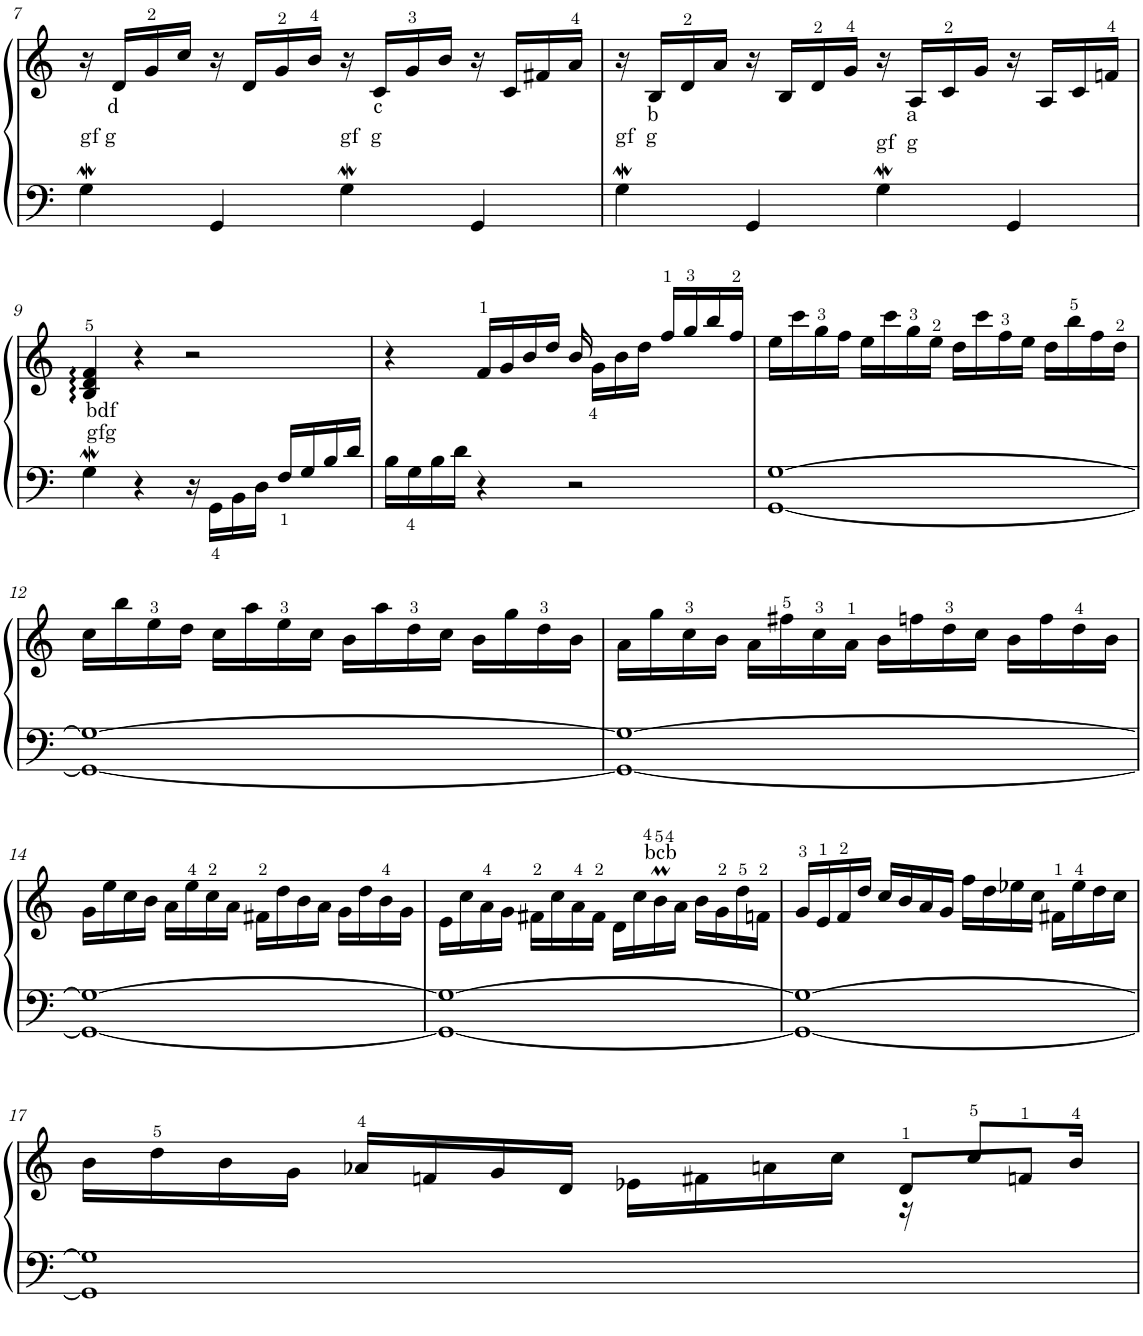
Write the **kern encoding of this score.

**kern	**kern
*part1	*part1
*staff2	*staff1
*I"Klavír	*
*I'Klv.	*
!!LO:PB:g=z
*clefF4	*clefG2
*k[]	*k[]
*M4/4	*M4/4
*met(c)	*met(c)
=7	=7
!LO:TX:a:t=gf g	!
4GW\	16r
!	!LO:TX:b:t=d
.	16d/LL
.	16g/
.	16cc/JJ
4GG/	16r
.	16d/LL
.	16g/
.	16b/JJ
!LO:TX:a:t=gf  g	!
4GW\	16r
!	!LO:TX:b:t=c
.	16c/LL
.	16g/
.	16b/JJ
4GG/	16r
.	16c/LL
.	16f#X/
.	16a/JJ
=8	=8
!LO:TX:a:t=gf  g	!
4GW\	16r
!	!LO:TX:b:t=b
.	16B/LL
.	16d/
.	16a/JJ
4GG/	16r
.	16B/LL
.	16d/
.	16g/JJ
!LO:TX:a:t=gf  g	!
4GW\	16r
!	!LO:TX:b:t=a
.	16A/LL
.	16c/
.	16g/JJ
4GG/	16r
.	16A/LL
.	16c/
.	16fn/JJ
!!LO:LB:g=z
=9	=9
!	!LO:TX:b:t=bdf
!LO:TX:a:t=gfg	!
4GW\	4B/: 4d/: 4f/:
4r	4r
16r	2r
16GG\LL	.
16BB\	.
16D\JJ	.
16F/LL	.
16G/	.
16B/	.
16d/JJ	.
=10	=10
*	*^
16B\LL	4r	2ryy
16G\	.	.
16B\	.	.
16d\JJ	.	.
4r	16f/LL	.
.	16g/	.
.	16b/	.
.	16dd/JJ	.
2r	16ryy	16b/
.	16g\LL	4..ryy
.	16b\	.
.	16dd\JJ	.
.	16ff/LL	.
.	16gg/	.
.	16bb/	.
.	16ff/JJ	.
*	*v	*v
=11	=11
[1GG [1G	16ee\LL
.	16ccc\
.	16gg\
.	16ff\JJ
.	16ee\LL
.	16ccc\
.	16gg\
.	16ee\JJ
.	16dd\LL
.	16ccc\
.	16ff\
.	16ee\JJ
.	16dd\LL
.	16bb\
.	16ff\
.	16dd\JJ
!!LO:LB:g=z
=12	=12
1GG_ 1G_	16cc\LL
.	16bb\
.	16ee\
.	16dd\JJ
.	16cc\LL
.	16aa\
.	16ee\
.	16cc\JJ
.	16b\LL
.	16aa\
.	16dd\
.	16cc\JJ
.	16b\LL
.	16gg\
.	16dd\
.	16b\JJ
=13	=13
1GG_ 1G_	16a\LL
.	16gg\
.	16cc\
.	16b\JJ
.	16a\LL
.	16ff#X\
.	16cc\
.	16a\JJ
.	16b\LL
.	16ffn\
.	16dd\
.	16cc\JJ
.	16b\LL
.	16ff\
.	16dd\
.	16b\JJ
!!LO:LB:g=z
=14	=14
1GG_ 1G_	16g\LL
.	16ee\
.	16cc\
.	16b\JJ
.	16a\LL
.	16ee\
.	16cc\
.	16a\JJ
.	16f#X\LL
.	16dd\
.	16b\
.	16a\JJ
.	16g\LL
.	16dd\
.	16b\
.	16g\JJ
=15	=15
1GG_ 1G_	16e\LL
.	16cc\
.	16a\
.	16g\JJ
.	16f#X\LL
.	16cc\
.	16a\
.	16f#\JJ
.	16d\LL
.	16cc\
!	!LO:TX:a:t=bcb
.	16bm\
.	16a\JJ
.	16b\LL
.	16g\
.	16dd\
.	16fn\JJ
=16	=16
1GG_ 1G_	16g/LL
.	16e/
.	16f/
.	16dd/JJ
.	16cc/LL
.	16b/
.	16a/
.	16g/JJ
.	16ff\LL
.	16dd\
.	16ee-X\
.	16cc\JJ
.	16f#X\LL
.	16ee-\
.	16dd\
.	16cc\JJ
!!LO:LB:g=z
=17	=17
*	*^
1GG] 1G]	16b\LL	2.ryy
.	16dd\	.
.	16b\	.
.	16g\JJ	.
.	16a-X/LL	.
.	16fn/	.
.	16g/	.
.	16d/JJ	.
.	16e-X\LL	.
.	16f#X\	.
.	16an\	.
.	16cc\JJ	.
.	8d/L	16r
.	.	8cc/L
.	8fn/J	.
.	.	16b/Jk
*	*v	*v
=	=
*-	*-
